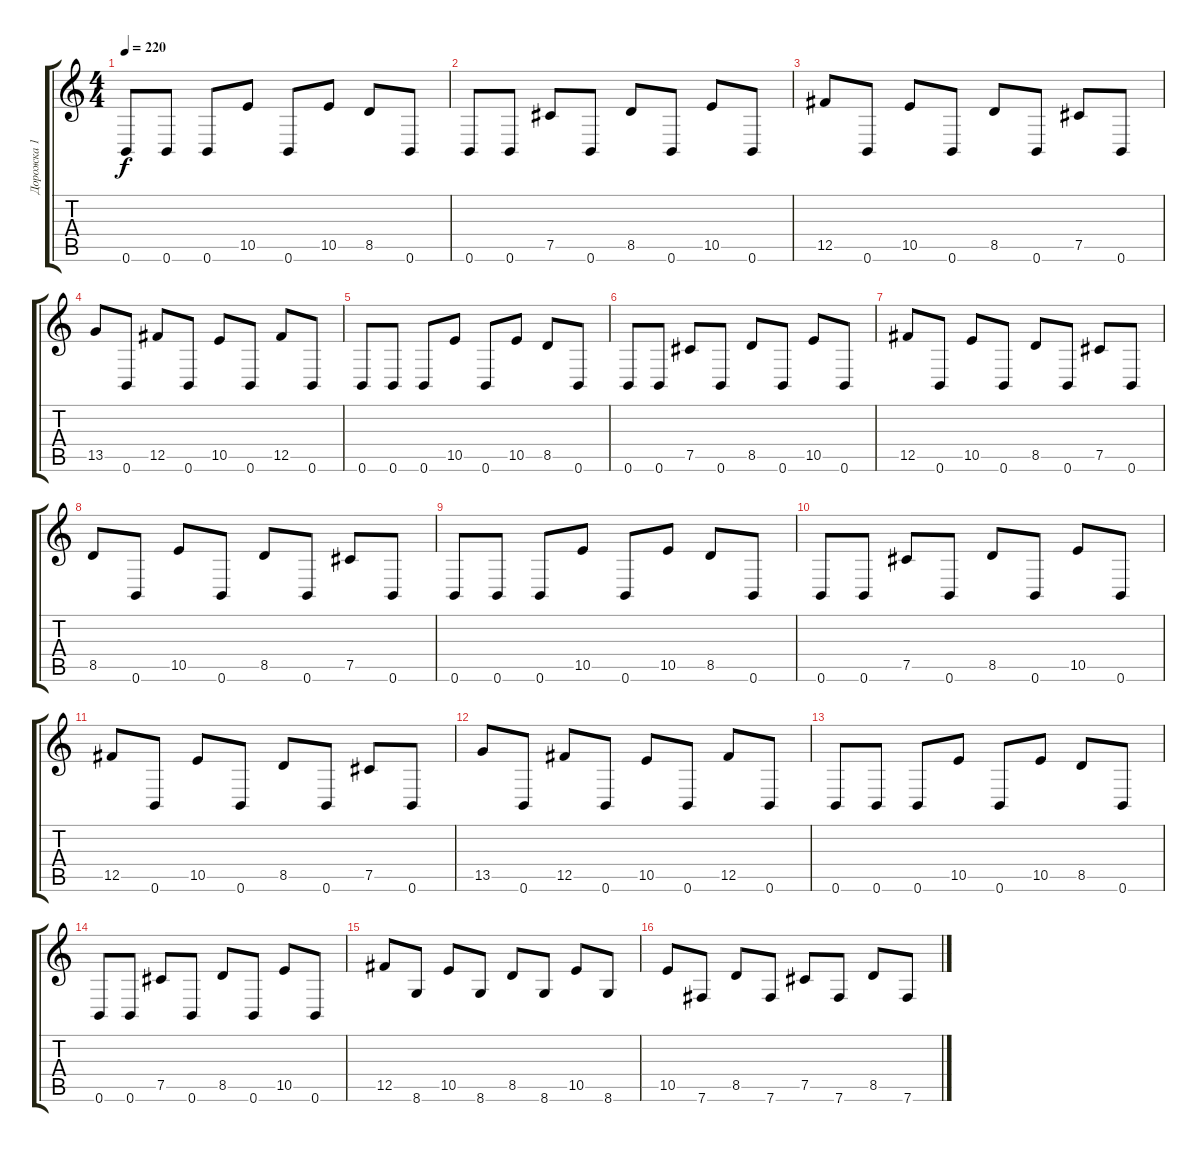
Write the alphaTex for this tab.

\track ("Дорожка 1" "Дорожка 1") {instrument distortionguitar}
\staff {score tabs}
\tuning (Db4 Ab3 E3 B2 Gb2 B1) {hide}
\ts (4 4)
\tempo 220
\clef g2
\ks c
0.6.8{dy f} 0.6.8 0.6.8 10.5.8 0.6.8 10.5.8 8.5.8 0.6.8 |
0.6.8 0.6.8 7.5.8 0.6.8 8.5.8 0.6.8 10.5.8 0.6.8 |
12.5.8 0.6.8 10.5.8 0.6.8 8.5.8 0.6.8 7.5.8 0.6.8 |
13.5.8 0.6.8 12.5.8 0.6.8 10.5.8 0.6.8 12.5.8 0.6.8 |
0.6.8 0.6.8 0.6.8 10.5.8 0.6.8 10.5.8 8.5.8 0.6.8 |
0.6.8 0.6.8 7.5.8 0.6.8 8.5.8 0.6.8 10.5.8 0.6.8 |
12.5.8 0.6.8 10.5.8 0.6.8 8.5.8 0.6.8 7.5.8 0.6.8 |
8.5.8 0.6.8 10.5.8 0.6.8 8.5.8 0.6.8 7.5.8 0.6.8 |
0.6.8 0.6.8 0.6.8 10.5.8 0.6.8 10.5.8 8.5.8 0.6.8 |
0.6.8 0.6.8 7.5.8 0.6.8 8.5.8 0.6.8 10.5.8 0.6.8 |
12.5.8 0.6.8 10.5.8 0.6.8 8.5.8 0.6.8 7.5.8 0.6.8 |
13.5.8 0.6.8 12.5.8 0.6.8 10.5.8 0.6.8 12.5.8 0.6.8 |
0.6.8 0.6.8 0.6.8 10.5.8 0.6.8 10.5.8 8.5.8 0.6.8 |
0.6.8 0.6.8 7.5.8 0.6.8 8.5.8 0.6.8 10.5.8 0.6.8 |
12.5.8 8.6.8 10.5.8 8.6.8 8.5.8 8.6.8 10.5.8 8.6.8 |
10.5.8 7.6.8 8.5.8 7.6.8 7.5.8 7.6.8 8.5.8 7.6.8
